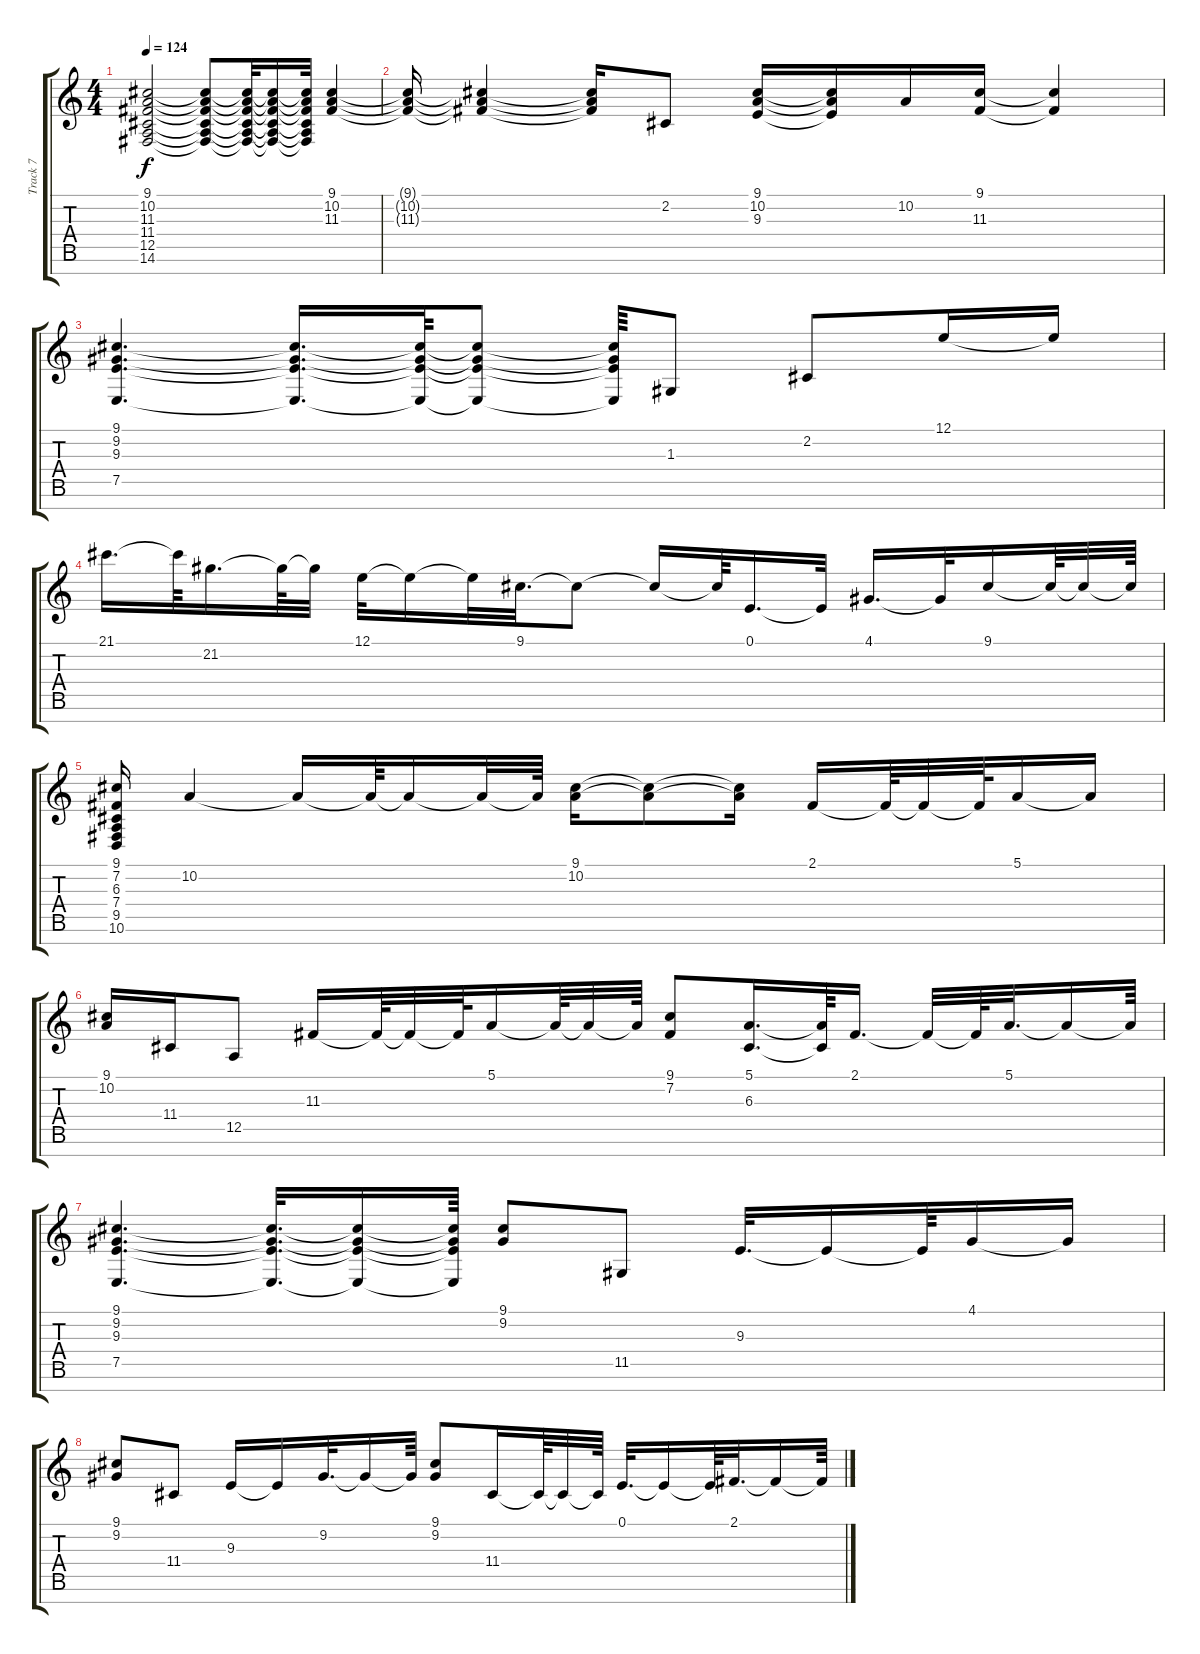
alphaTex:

\track ("Track 7" "Track 7") {instrument percussiveorgan}
\staff {score tabs}
\tuning (E4 B3 G3 D3 A2 E2 B1) {hide}
\ts (4 4)
\tempo 124
\clef g2
\ks c
(9.1 10.2 11.3 11.4 12.5 14.6).2{dy f} (9.1{t} 10.2{t} 11.3{t} 11.4{t} 12.5{t} 14.6{t}).8 (9.1{t} 10.2{t} 11.3{t} 11.4{t} 12.5{t} 14.6{t}).32 (9.1{t} 10.2{t} 11.3{t} 11.4{t} 12.5{t} 14.6{t}).16 (9.1{t} 10.2{t} 11.3{t} 11.4{t} 12.5{t} 14.6{t}).32 (9.1 10.2 11.3).4 |
(9.1{t} 10.2{t} 11.3{t}).16 (9.1{t} 10.2{t} 11.3{t}).4 (9.1{t} 10.2{t} 11.3{t}).16 2.2.8 (9.1 10.2 9.3).16 (9.1{t} 10.2{t} 9.3{t}).16 10.2.16 (9.1 11.3).16 (9.1{t} 11.3{t}).4 |
(9.1 9.2 9.3 7.5).4{d} (9.1{t} 9.2{t} 9.3{t} 7.5{t}).16{d} (9.1{t} 9.2{t} 9.3{t} 7.5{t}).64 (9.1{t} 9.2{t} 9.3{t} 7.5{t}).8 (9.1{t} 9.2{t} 9.3{t} 7.5{t}).64 1.3.8 2.2.8 12.1.16 12.1{t}.16 |
21.1.16{d} 21.1{t}.64 21.2.16{d} 21.2{t}.64 21.2{t}.32 12.1.32 12.1{t}.16 12.1{t}.32 9.1.32{d} 9.1{t}.8 9.1{t}.16 9.1{t}.64 0.1.16{d} 0.1{t}.32 4.1.16{d} 4.1{t}.32 9.1.16 9.1{t}.64 9.1{t}.32 9.1{t}.64 |
(9.1 7.2 6.3 7.4 9.5 10.6).16 10.2.4 10.2{t}.16 10.2{t}.64 10.2{t}.16 10.2{t}.32 10.2{t}.64 (9.1 10.2).16 (9.1{t} 10.2{t}).8 (9.1{t} 10.2{t}).16 2.1.16 2.1{t}.64 2.1{t}.32 2.1{t}.64 5.1.16 5.1{t}.16 |
(9.1 10.2).16 11.4.16 12.5.8 11.3.16 11.3{t}.64 11.3{t}.32 11.3{t}.64 5.1.16 5.1{t}.64 5.1{t}.32 5.1{t}.64 (9.1 7.2).8 (5.1 6.3).16{d} (5.1{t} 6.3{t}).64 2.1.16{d} 2.1{t}.32 2.1{t}.64 5.1.32{d} 5.1{t}.16 5.1{t}.64 |
(9.1 9.2 9.3 7.5).4{d} (9.1{t} 9.2{t} 9.3{t} 7.5{t}).32{d} (9.1{t} 9.2{t} 9.3{t} 7.5{t}).16 (9.1{t} 9.2{t} 9.3{t} 7.5{t}).64 (9.1 9.2).8 11.5.8 9.3.32{d} 9.3{t}.16 9.3{t}.64 4.1.16 4.1{t}.16 |
(9.1 9.2).8 11.4.8 9.3.16 9.3{t}.16 9.2.32{d} 9.2{t}.16 9.2{t}.64 (9.1 9.2).8 11.4.16 11.4{t}.64 11.4{t}.32 11.4{t}.64 0.1.32{d} 0.1{t}.16 0.1{t}.64 2.1.32{d} 2.1{t}.16 2.1{t}.64
